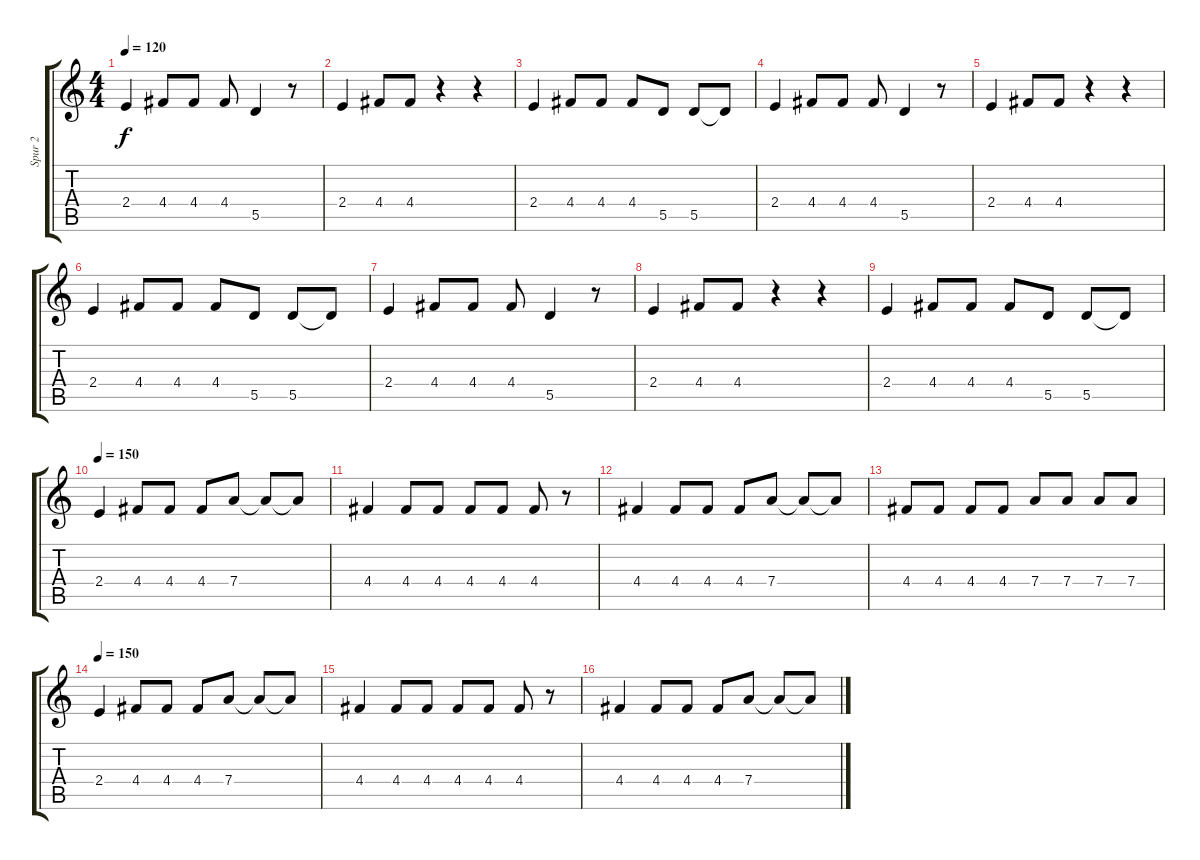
\track ("Spur 2" "Spur 2") {instrument electricbassfinger}
\staff {score tabs}
\tuning (E4 B3 G3 D3 A2 E2) {hide}
\ts (4 4)
\tempo 120
\clef g2
\ks c
2.4.4{dy f instrument electricbassfinger} 4.4.8 4.4.8 4.4.8 5.5.4 r.8 |
2.4.4 4.4.8 4.4.8 r.4 r.4 |
2.4.4 4.4.8 4.4.8 4.4.8 5.5.8 5.5.8 5.5{t}.8 |
2.4.4 4.4.8 4.4.8 4.4.8 5.5.4 r.8 |
2.4.4 4.4.8 4.4.8 r.4 r.4 |
2.4.4 4.4.8 4.4.8 4.4.8 5.5.8 5.5.8 5.5{t}.8 |
2.4.4 4.4.8 4.4.8 4.4.8 5.5.4 r.8 |
2.4.4 4.4.8 4.4.8 r.4 r.4 |
2.4.4 4.4.8 4.4.8 4.4.8 5.5.8 5.5.8 5.5{t}.8 |
\tempo 150
2.4.4 4.4.8 4.4.8 4.4.8 7.4.8 7.4{t}.8 7.4{t}.8 |
4.4.4 4.4.8 4.4.8 4.4.8 4.4.8 4.4.8 r.8 |
4.4.4 4.4.8 4.4.8 4.4.8 7.4.8 7.4{t}.8 7.4{t}.8 |
4.4.8 4.4.8 4.4.8 4.4.8 7.4.8 7.4.8 7.4.8 7.4.8 |
\tempo 150
2.4.4 4.4.8 4.4.8 4.4.8 7.4.8 7.4{t}.8 7.4{t}.8 |
4.4.4 4.4.8 4.4.8 4.4.8 4.4.8 4.4.8 r.8 |
4.4.4 4.4.8 4.4.8 4.4.8 7.4.8 7.4{t}.8 7.4{t}.8
